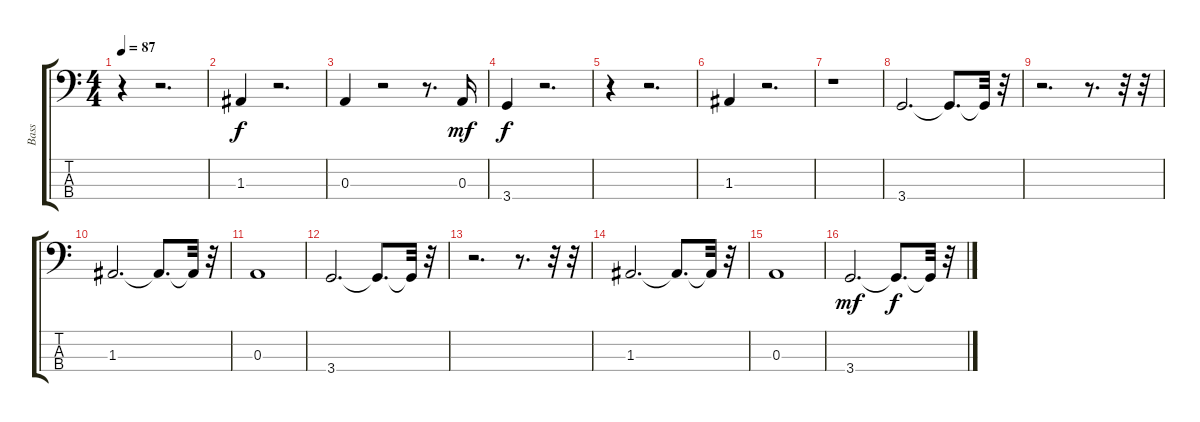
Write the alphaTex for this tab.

\track ("Bass      " "Bass      ") {instrument electricbassfinger}
\staff {score tabs}
\tuning (G2 D2 A1 E1) {hide}
\ts (4 4)
\tempo 87
\clef f4
\ks c
r.4{dy f} r.2{d} |
1.3.4 r.2{d} |
0.3.4 r.2 r.8{d} 0.3.16{dy mf} |
3.4.4{dy f} r.2{d} |
r.4 r.2{d} |
1.3.4 r.2{d} |
r.1 |
3.4.2{d} 3.4{t}.8{d} 3.4{t}.32 r.32 |
r.2{d} r.8{d} r.32 r.32 |
1.3.2{d} 1.3{t}.8{d} 1.3{t}.32 r.32 |
0.3.1 |
3.4.2{d} 3.4{t}.8{d} 3.4{t}.32 r.32 |
r.2{d} r.8{d} r.32 r.32 |
1.3.2{d} 1.3{t}.8{d} 1.3{t}.32 r.32 |
0.3.1 |
3.4.2{d dy mf} 3.4{t}.8{d dy f} 3.4{t}.32 r.32
